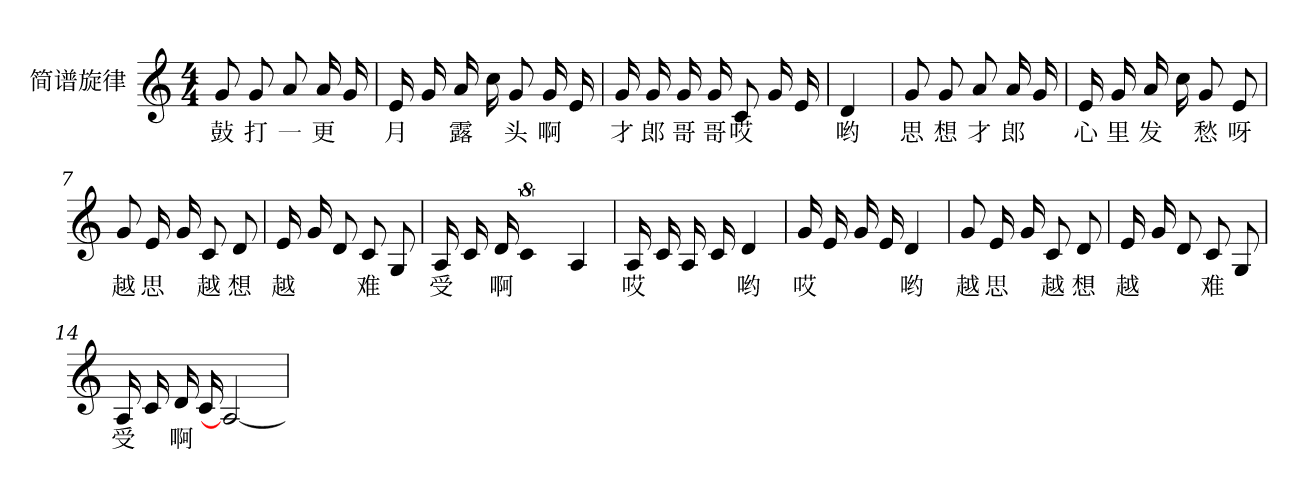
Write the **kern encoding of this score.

**kern	**text
*part1	*part1
*staff1	*staff1
*I"简谱旋律	*
*k[]	*
*M4/4	*
=1	=1
8g	鼔
8g	打
8a	一
16a	更
16g	.
=2	=2
16e	月
16g	.
16a	露
16cc	.
8g	头
16g	啊
16e	.
=3	=3
16g	才
16g	郎
16g	哥
16g	哥
8c	哎
16g	.
16e	.
=4	=4
4d	哟
=5	=5
8g	思
8g	想
8a	才
16a	郎
16g	.
=6	=6
16e	心
16g	里
16a	发
16cc	.
8g	愁
8e	呀
=7	=7
8g	越
16e	思
16g	.
8c	越
8d	想
=8	=8
16e	越
16g	.
8d	.
8c	难
8G	.
=9	=9
16A	受
16c	.
16d	啊
!LO:N:vis=4	!
16%5c	.
4A	.
=10	=10
16A	哎
16c	.
16A	.
16c	.
4d	哟
=11	=11
16g	哎
16e	.
16g	.
16e	.
4d	哟
=12	=12
8g	越
16e	思
16g	.
8c	越
8d	想
=13	=13
16e	越
16g	.
8d	.
8c	难
8G	.
=14	=14
16A	受
16c	.
16d	啊
16c	.
2A_	.
=	=
*-	*-
